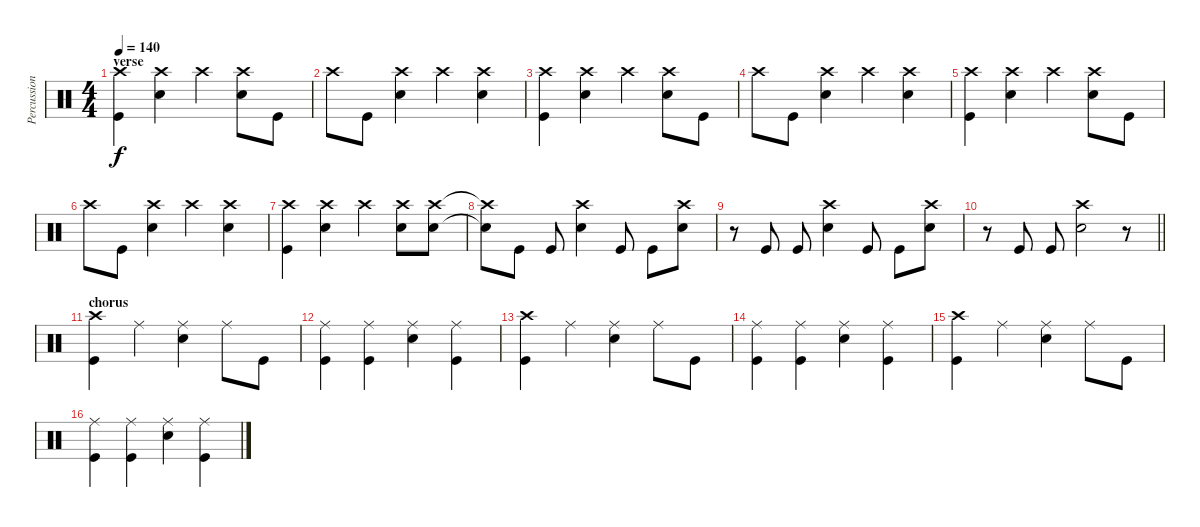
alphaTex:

\track ("Percussion" "Percussion") {instrument percussion}
\staff {score}
\articulation defaults
\ts (4 4)
\section ("" "verse")
\tempo 140
\clef neutral
\ks c
("Crash high (hit)" "Kick (hit)").4{dy f} ("Crash high (hit)" "Snare (hit) 2").4 "Crash high (hit)".4 ("Snare (hit) 2" "Crash high (hit)").8 "Kick (hit)".8 |
"Crash high (hit)".8 "Kick (hit)".8 ("Crash high (hit)" "Snare (hit) 2").4 "Crash high (hit)".4 ("Snare (hit) 2" "Crash high (hit)").4 |
("Crash high (hit)" "Kick (hit)").4 ("Crash high (hit)" "Snare (hit) 2").4 "Crash high (hit)".4 ("Snare (hit) 2" "Crash high (hit)").8 "Kick (hit)".8 |
"Crash high (hit)".8 "Kick (hit)".8 ("Crash high (hit)" "Snare (hit) 2").4 "Crash high (hit)".4 ("Snare (hit) 2" "Crash high (hit)").4 |
("Crash high (hit)" "Kick (hit)").4 ("Crash high (hit)" "Snare (hit) 2").4 "Crash high (hit)".4 ("Snare (hit) 2" "Crash high (hit)").8 "Kick (hit)".8 |
"Crash high (hit)".8 "Kick (hit)".8 ("Crash high (hit)" "Snare (hit) 2").4 "Crash high (hit)".4 ("Snare (hit) 2" "Crash high (hit)").4 |
("Crash high (hit)" "Kick (hit)").4 ("Crash high (hit)" "Snare (hit) 2").4 "Crash high (hit)".4 ("Snare (hit) 2" "Crash high (hit)").8 ("Snare (hit) 2" "Crash high (hit)").8 |
("Snare (hit) 2"{t} "Crash high (hit)"{t}).8 "Kick (hit)".8 "Kick (hit)".8 ("Snare (hit) 2" "Crash high (hit)").4 "Kick (hit)".8 "Kick (hit)".8 ("Snare (hit) 2" "Crash high (hit)").8 |
r.8 "Kick (hit)".8 "Kick (hit)".8 ("Crash high (hit)" "Snare (hit) 2").4 "Kick (hit)".8 "Kick (hit)".8 ("Crash high (hit)" "Snare (hit) 2").8 |
\barLineRight lightlight
r.8 "Kick (hit)".8 "Kick (hit)".8 ("Snare (hit) 2" "Crash high (hit)").2 r.8 |
\section ("" "chorus")
("Crash high (hit)" "Kick (hit)").4 "Ride (middle)".4 ("Ride (middle)" "Snare (hit) 2").4 "Ride (middle)".8 "Kick (hit)".8 |
("Ride (middle)" "Kick (hit)").4 ("Ride (middle)" "Kick (hit)").4 ("Snare (hit) 2" "Ride (middle)").4 ("Ride (middle)" "Kick (hit)").4 |
("Crash high (hit)" "Kick (hit)").4 "Ride (middle)".4 ("Ride (middle)" "Snare (hit) 2").4 "Ride (middle)".8 "Kick (hit)".8 |
("Ride (middle)" "Kick (hit)").4 ("Ride (middle)" "Kick (hit)").4 ("Snare (hit) 2" "Ride (middle)").4 ("Ride (middle)" "Kick (hit)").4 |
("Crash high (hit)" "Kick (hit)").4 "Ride (middle)".4 ("Ride (middle)" "Snare (hit) 2").4 "Ride (middle)".8 "Kick (hit)".8 |
("Ride (middle)" "Kick (hit)").4 ("Ride (middle)" "Kick (hit)").4 ("Snare (hit) 2" "Ride (middle)").4 ("Ride (middle)" "Kick (hit)").4
